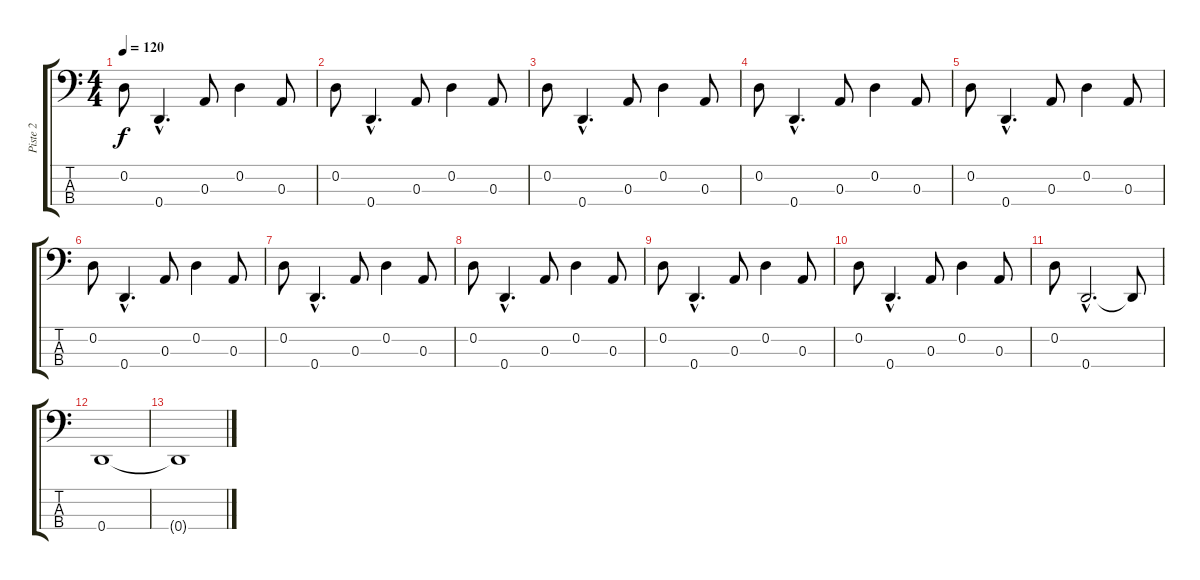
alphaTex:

\track ("Piste 2" "Piste 2") {instrument electricbasspick}
\staff {score tabs}
\tuning (G2 D2 A1 D1) {hide}
\ts (4 4)
\tempo 120
\clef f4
\ks c
0.2.8{dy f} 0.4{hac}.4{d} 0.3.8 0.2.4 0.3.8 |
0.2.8 0.4{hac}.4{d} 0.3.8 0.2.4 0.3.8 |
0.2.8 0.4{hac}.4{d} 0.3.8 0.2.4 0.3.8 |
0.2.8 0.4{hac}.4{d} 0.3.8 0.2.4 0.3.8 |
0.2.8 0.4{hac}.4{d} 0.3.8 0.2.4 0.3.8 |
0.2.8 0.4{hac}.4{d} 0.3.8 0.2.4 0.3.8 |
0.2.8 0.4{hac}.4{d} 0.3.8 0.2.4 0.3.8 |
0.2.8 0.4{hac}.4{d} 0.3.8 0.2.4 0.3.8 |
0.2.8 0.4{hac}.4{d} 0.3.8 0.2.4 0.3.8 |
0.2.8 0.4{hac}.4{d} 0.3.8 0.2.4 0.3.8 |
0.2.8 0.4{hac}.2{d} 0.4{t}.8 |
0.4.1 |
0.4{t}.1
